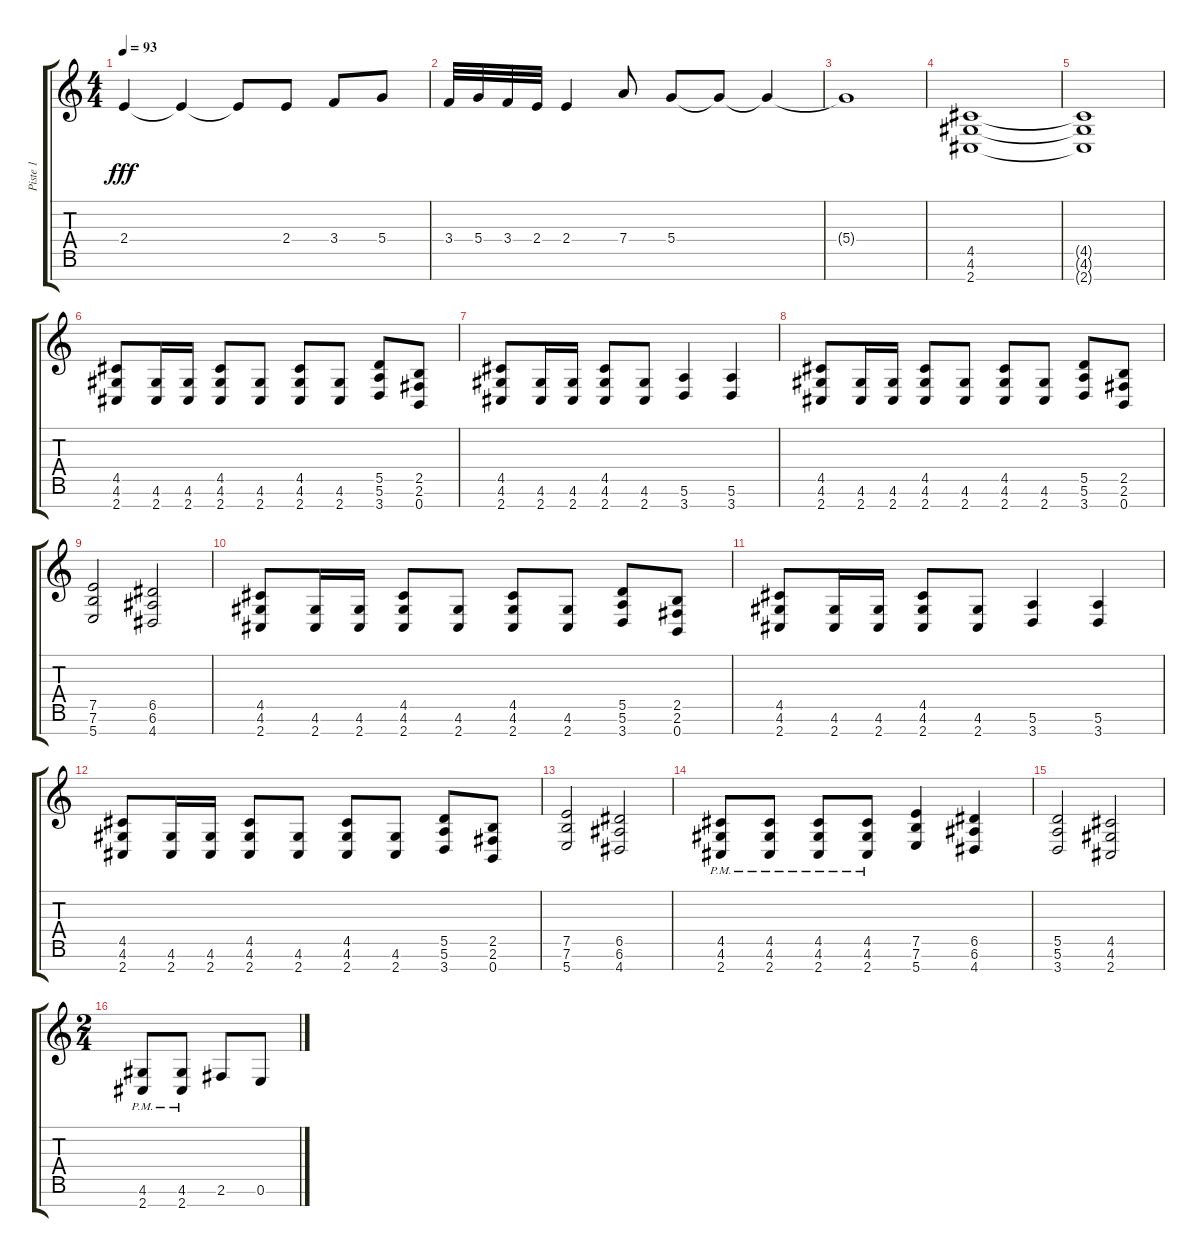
\track ("Piste 1" "Piste 1") {instrument distortionguitar}
\staff {score tabs}
\tuning (E4 B3 G3 D3 A2 E2 B1) {hide}
\ts (4 4)
\tempo 93
\clef g2
\ks c
2.4.4{dy fff} 2.4{t}.4 2.4{t}.8 2.4.8 3.4.8 5.4.8 |
3.4.32 5.4.32 3.4.32 2.4.32 2.4.4 7.4.8 5.4.8 5.4{t}.8 5.4{t}.4 |
5.4{t}.1 |
(4.5 4.6 2.7).1 |
(4.5{t} 4.6{t} 2.7{t}).1 |
(4.5 4.6 2.7).8 (4.6 2.7).16 (4.6 2.7).16 (4.5 4.6 2.7).8 (4.6 2.7).8 (4.5 4.6 2.7).8 (4.6 2.7).8 (5.5 5.6 3.7).8 (2.5 2.6 0.7).8 |
(4.5 4.6 2.7).8 (4.6 2.7).16 (4.6 2.7).16 (4.5 4.6 2.7).8 (4.6 2.7).8 (5.6 3.7).4 (5.6 3.7).4 |
(4.5 4.6 2.7).8 (4.6 2.7).16 (4.6 2.7).16 (4.5 4.6 2.7).8 (4.6 2.7).8 (4.5 4.6 2.7).8 (4.6 2.7).8 (5.5 5.6 3.7).8 (2.5 2.6 0.7).8 |
(7.5 7.6 5.7).2 (6.5 6.6 4.7).2 |
(4.5 4.6 2.7).8 (4.6 2.7).16 (4.6 2.7).16 (4.5 4.6 2.7).8 (4.6 2.7).8 (4.5 4.6 2.7).8 (4.6 2.7).8 (5.5 5.6 3.7).8 (2.5 2.6 0.7).8 |
(4.5 4.6 2.7).8 (4.6 2.7).16 (4.6 2.7).16 (4.5 4.6 2.7).8 (4.6 2.7).8 (5.6 3.7).4 (5.6 3.7).4 |
(4.5 4.6 2.7).8 (4.6 2.7).16 (4.6 2.7).16 (4.5 4.6 2.7).8 (4.6 2.7).8 (4.5 4.6 2.7).8 (4.6 2.7).8 (5.5 5.6 3.7).8 (2.5 2.6 0.7).8 |
(7.5 7.6 5.7).2 (6.5 6.6 4.7).2 |
(4.5{pm} 4.6{pm} 2.7{pm}).8 (4.5{pm} 4.6{pm} 2.7{pm}).8 (4.5{pm} 4.6{pm} 2.7{pm}).8 (4.5{pm} 4.6{pm} 2.7{pm}).8 (7.5 7.6 5.7).4 (6.5 6.6 4.7).4 |
(5.5 5.6 3.7).2 (4.5 4.6 2.7).2 |
\ts (2 4)
(4.6{pm} 2.7{pm}).8 (4.6{pm} 2.7{pm}).8 2.6.8 0.6.8
